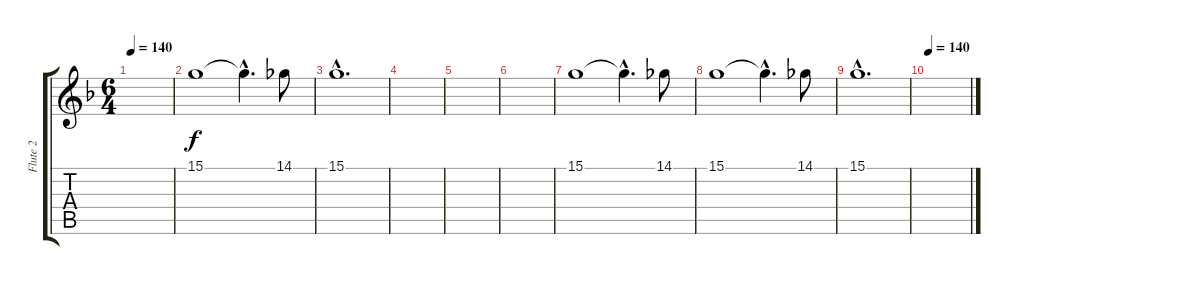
\track ("Flute 2" "Flute 2") {instrument flute}
\staff {score tabs}
\tuning (E4 B3 G3 D3 A2 E2) {hide}
\ts (6 4)
\tempo 140
\clef g2
\ks dminor
|
15.1.1 15.1{hac t}.4{d} 14.1.8 |
15.1{hac}.1{d} |
|
|
|
15.1.1 15.1{hac t}.4{d} 14.1.8 |
15.1.1 15.1{hac t}.4{d} 14.1.8 |
15.1{hac}.1{d} |
\tempo 140
